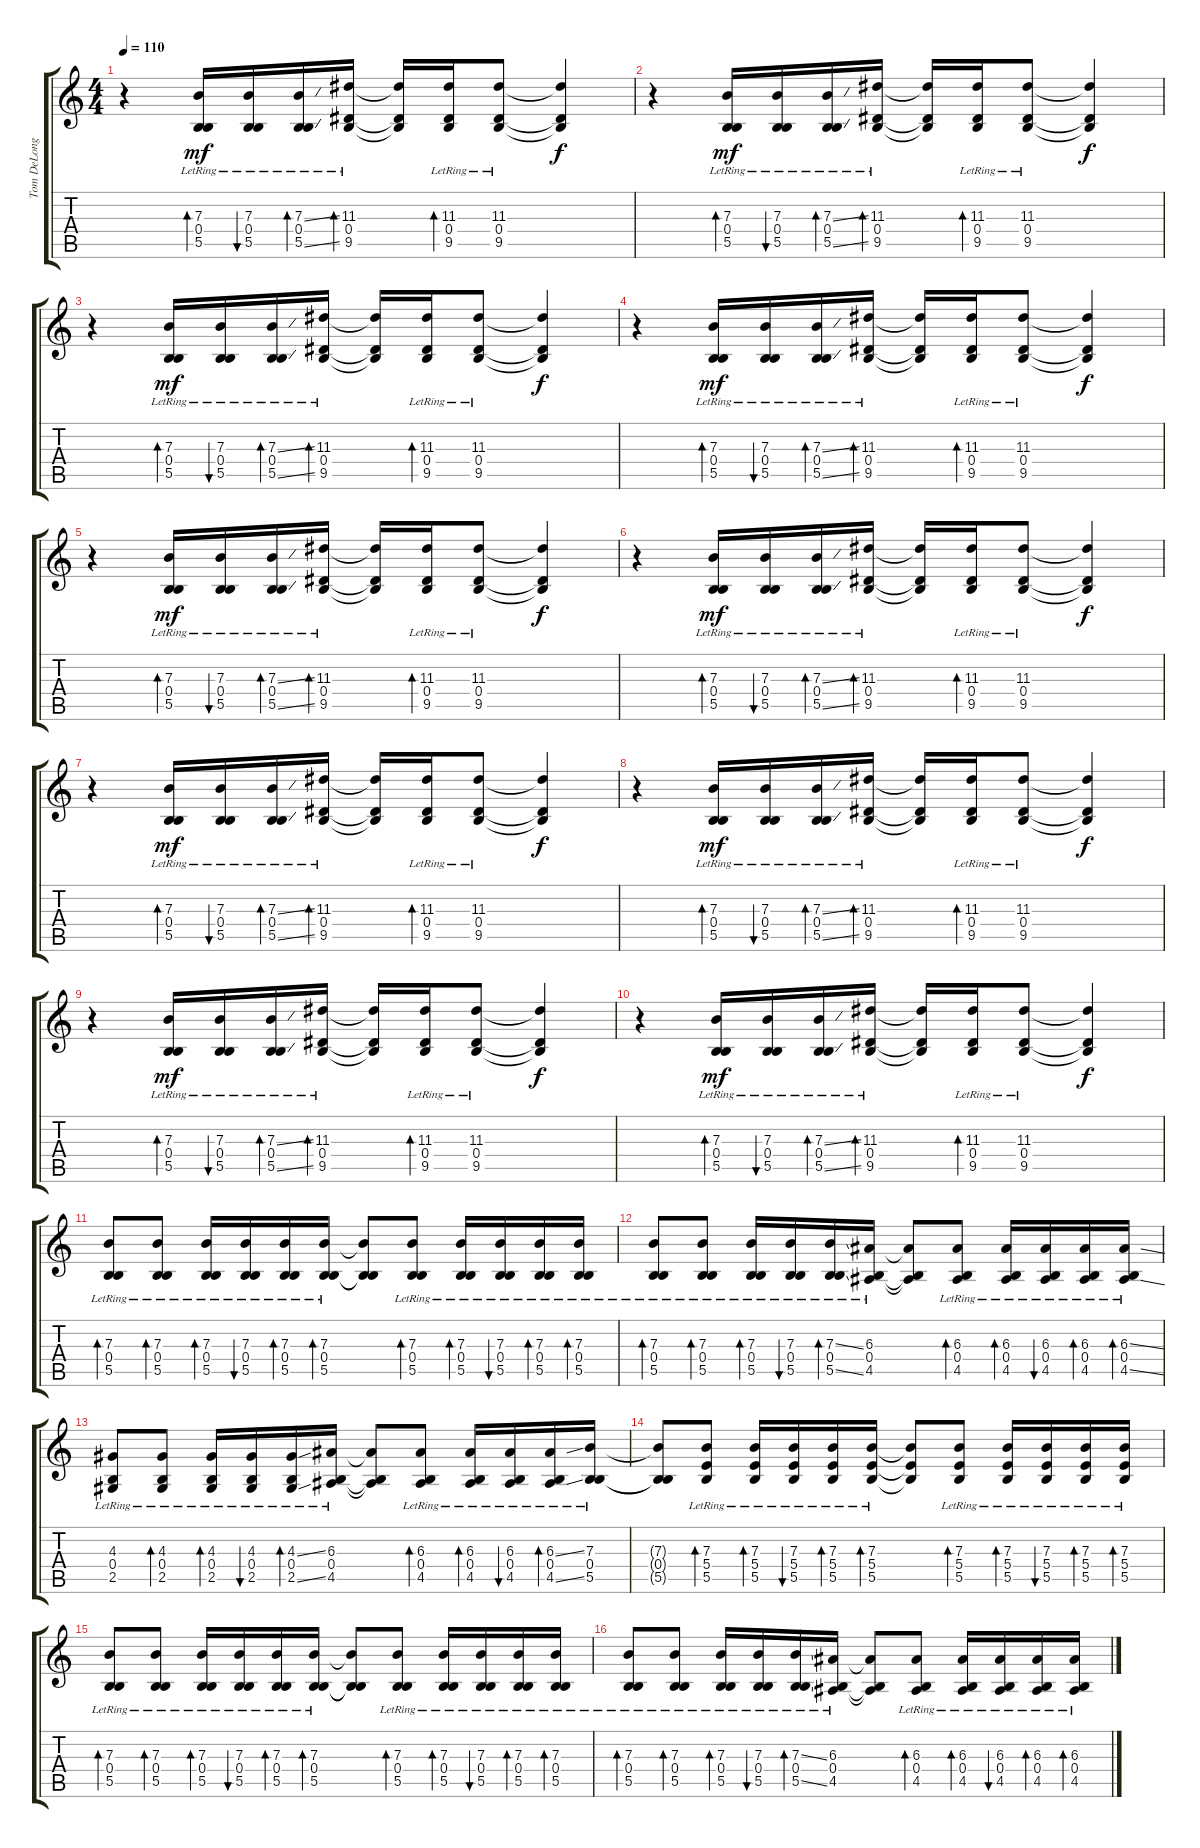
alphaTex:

\track ("Tom DeLonge" "Tom DeLong") {instrument acousticguitarsteel}
\staff {score tabs}
\tuning (Db4 Ab3 E3 B2 Gb2 Db2) {hide}
\ts (4 4)
\tempo 110
\clef g2
\ks c
r.4{dy f} (7.3{lr} 0.4{lr} 5.5{lr}).16{bd 120 dy mf} (7.3{lr} 0.4{lr} 5.5{lr}).16{bu 120} (7.3{ss lr} 0.4{lr} 5.5{ss lr}).16{bd 120} (11.3{lr} 0.4{lr} 9.5{lr}).16{bd 120} (11.3{t} 0.4{t} 9.5{t}).16 (11.3{lr} 0.4{lr} 9.5{lr}).16{bd 120} (11.3{lr} 0.4{lr} 9.5{lr}).8 (11.3{t} 0.4{t} 9.5{t}).4{dy f} |
r.4 (7.3{lr} 0.4{lr} 5.5{lr}).16{bd 120 dy mf} (7.3{lr} 0.4{lr} 5.5{lr}).16{bu 120} (7.3{ss lr} 0.4{lr} 5.5{ss lr}).16{bd 120} (11.3{lr} 0.4{lr} 9.5{lr}).16{bd 120} (11.3{t} 0.4{t} 9.5{t}).16 (11.3{lr} 0.4{lr} 9.5{lr}).16{bd 120} (11.3{lr} 0.4{lr} 9.5{lr}).8 (11.3{t} 0.4{t} 9.5{t}).4{dy f} |
r.4 (7.3{lr} 0.4{lr} 5.5{lr}).16{bd 120 dy mf} (7.3{lr} 0.4{lr} 5.5{lr}).16{bu 120} (7.3{ss lr} 0.4{lr} 5.5{ss lr}).16{bd 120} (11.3{lr} 0.4{lr} 9.5{lr}).16{bd 120} (11.3{t} 0.4{t} 9.5{t}).16 (11.3{lr} 0.4{lr} 9.5{lr}).16{bd 120} (11.3{lr} 0.4{lr} 9.5{lr}).8 (11.3{t} 0.4{t} 9.5{t}).4{dy f} |
r.4 (7.3{lr} 0.4{lr} 5.5{lr}).16{bd 120 dy mf} (7.3{lr} 0.4{lr} 5.5{lr}).16{bu 120} (7.3{ss lr} 0.4{lr} 5.5{ss lr}).16{bd 120} (11.3{lr} 0.4{lr} 9.5{lr}).16{bd 120} (11.3{t} 0.4{t} 9.5{t}).16 (11.3{lr} 0.4{lr} 9.5{lr}).16{bd 120} (11.3{lr} 0.4{lr} 9.5{lr}).8 (11.3{t} 0.4{t} 9.5{t}).4{dy f} |
r.4 (7.3{lr} 0.4{lr} 5.5{lr}).16{bd 120 dy mf} (7.3{lr} 0.4{lr} 5.5{lr}).16{bu 120} (7.3{ss lr} 0.4{lr} 5.5{ss lr}).16{bd 120} (11.3{lr} 0.4{lr} 9.5{lr}).16{bd 120} (11.3{t} 0.4{t} 9.5{t}).16 (11.3{lr} 0.4{lr} 9.5{lr}).16{bd 120} (11.3{lr} 0.4{lr} 9.5{lr}).8 (11.3{t} 0.4{t} 9.5{t}).4{dy f} |
r.4 (7.3{lr} 0.4{lr} 5.5{lr}).16{bd 120 dy mf} (7.3{lr} 0.4{lr} 5.5{lr}).16{bu 120} (7.3{ss lr} 0.4{lr} 5.5{ss lr}).16{bd 120} (11.3{lr} 0.4{lr} 9.5{lr}).16{bd 120} (11.3{t} 0.4{t} 9.5{t}).16 (11.3{lr} 0.4{lr} 9.5{lr}).16{bd 120} (11.3{lr} 0.4{lr} 9.5{lr}).8 (11.3{t} 0.4{t} 9.5{t}).4{dy f} |
r.4 (7.3{lr} 0.4{lr} 5.5{lr}).16{bd 120 dy mf} (7.3{lr} 0.4{lr} 5.5{lr}).16{bu 120} (7.3{ss lr} 0.4{lr} 5.5{ss lr}).16{bd 120} (11.3{lr} 0.4{lr} 9.5{lr}).16{bd 120} (11.3{t} 0.4{t} 9.5{t}).16 (11.3{lr} 0.4{lr} 9.5{lr}).16{bd 120} (11.3{lr} 0.4{lr} 9.5{lr}).8 (11.3{t} 0.4{t} 9.5{t}).4{dy f} |
r.4 (7.3{lr} 0.4{lr} 5.5{lr}).16{bd 120 dy mf} (7.3{lr} 0.4{lr} 5.5{lr}).16{bu 120} (7.3{ss lr} 0.4{lr} 5.5{ss lr}).16{bd 120} (11.3{lr} 0.4{lr} 9.5{lr}).16{bd 120} (11.3{t} 0.4{t} 9.5{t}).16 (11.3{lr} 0.4{lr} 9.5{lr}).16{bd 120} (11.3{lr} 0.4{lr} 9.5{lr}).8 (11.3{t} 0.4{t} 9.5{t}).4{dy f} |
r.4 (7.3{lr} 0.4{lr} 5.5{lr}).16{bd 120 dy mf} (7.3{lr} 0.4{lr} 5.5{lr}).16{bu 120} (7.3{ss lr} 0.4{lr} 5.5{ss lr}).16{bd 120} (11.3{lr} 0.4{lr} 9.5{lr}).16{bd 120} (11.3{t} 0.4{t} 9.5{t}).16 (11.3{lr} 0.4{lr} 9.5{lr}).16{bd 120} (11.3{lr} 0.4{lr} 9.5{lr}).8 (11.3{t} 0.4{t} 9.5{t}).4{dy f} |
r.4 (7.3{lr} 0.4{lr} 5.5{lr}).16{bd 120 dy mf} (7.3{lr} 0.4{lr} 5.5{lr}).16{bu 120} (7.3{ss lr} 0.4{lr} 5.5{ss lr}).16{bd 120} (11.3{lr} 0.4{lr} 9.5{lr}).16{bd 120} (11.3{t} 0.4{t} 9.5{t}).16 (11.3{lr} 0.4{lr} 9.5{lr}).16{bd 120} (11.3{lr} 0.4{lr} 9.5{lr}).8 (11.3{t} 0.4{t} 9.5{t}).4{dy f} |
(7.3{lr} 0.4{lr} 5.5{lr}).8{bd 240} (7.3{lr} 0.4{lr} 5.5{lr}).8{bd 240} (7.3{lr} 0.4{lr} 5.5{lr}).16{bd 120} (7.3{lr} 0.4{lr} 5.5{lr}).16{bu 120} (7.3{lr} 0.4{lr} 5.5{lr}).16{bd 120} (7.3{lr} 0.4{lr} 5.5{lr}).16{bd 120} (7.3{t} 0.4{t} 5.5{t}).8 (7.3{lr} 0.4{lr} 5.5{lr}).8{bd 120} (7.3{lr} 0.4{lr} 5.5{lr}).16{bd 120} (7.3{lr} 0.4{lr} 5.5{lr}).16{bu 120} (7.3{lr} 0.4{lr} 5.5{lr}).16{bd 120} (7.3{lr} 0.4{lr} 5.5{lr}).16{bd 120} |
(7.3{lr} 0.4{lr} 5.5{lr}).8{bd 120} (7.3{lr} 0.4{lr} 5.5{lr}).8{bd 120} (7.3{lr} 0.4{lr} 5.5{lr}).16{bd 120} (7.3{lr} 0.4{lr} 5.5{lr}).16{bu 120} (7.3{ss lr} 0.4{lr} 5.5{ss lr}).16{bd 120} (6.3{lr} 0.4{lr} 4.5{lr}).16 (6.3{t} 0.4{t} 4.5{t}).8 (6.3{lr} 0.4{lr} 4.5{lr}).8{bd 120} (6.3{lr} 0.4{lr} 4.5{lr}).16{bd 120} (6.3{lr} 0.4{lr} 4.5{lr}).16{bu 120} (6.3{lr} 0.4{lr} 4.5{lr}).16{bd 120} (6.3{ss lr} 0.4{lr} 4.5{ss lr}).16{bd 120} |
(4.3{lr} 0.4{lr} 2.5{lr}).8 (4.3{lr} 0.4{lr} 2.5{lr}).8{bd 120} (4.3{lr} 0.4{lr} 2.5{lr}).16{bd 120} (4.3{lr} 0.4{lr} 2.5{lr}).16{bu 120} (4.3{ss lr} 0.4{lr} 2.5{ss lr}).16{bd 120} (6.3{lr} 0.4{lr} 4.5{lr}).16 (6.3{t} 0.4{t} 4.5{t}).8 (6.3{lr} 0.4{lr} 4.5{lr}).8{bd 120} (6.3{lr} 0.4{lr} 4.5{lr}).16{bd 120} (6.3{lr} 0.4{lr} 4.5{lr}).16{bu 120} (6.3{ss lr} 0.4{lr} 4.5{ss lr}).16{bd 120} (7.3{lr} 0.4{lr} 5.5{lr}).16 |
(7.3{t} 0.4{t} 5.5{t}).8 (7.3{lr} 5.4{lr} 5.5{lr}).8{bd 120} (7.3{lr} 5.4{lr} 5.5{lr}).16{bd 120} (7.3{lr} 5.4{lr} 5.5{lr}).16{bu 120} (7.3{lr} 5.4{lr} 5.5{lr}).16{bd 120} (7.3{lr} 5.4{lr} 5.5{lr}).16{bd 120} (7.3{t} 5.4{t} 5.5{t}).8 (7.3{lr} 5.4{lr} 5.5{lr}).8{bd 120} (7.3{lr} 5.4{lr} 5.5{lr}).16{bd 120} (7.3{lr} 5.4{lr} 5.5{lr}).16{bu 120} (7.3{lr} 5.4{lr} 5.5{lr}).16{bd 120} (7.3{lr} 5.4{lr} 5.5{lr}).16{bd 120} |
(7.3{lr} 0.4{lr} 5.5{lr}).8{bd 240} (7.3{lr} 0.4{lr} 5.5{lr}).8{bd 240} (7.3{lr} 0.4{lr} 5.5{lr}).16{bd 120} (7.3{lr} 0.4{lr} 5.5{lr}).16{bu 120} (7.3{lr} 0.4{lr} 5.5{lr}).16{bd 120} (7.3{lr} 0.4{lr} 5.5{lr}).16{bd 120} (7.3{t} 0.4{t} 5.5{t}).8 (7.3{lr} 0.4{lr} 5.5{lr}).8{bd 120} (7.3{lr} 0.4{lr} 5.5{lr}).16{bd 120} (7.3{lr} 0.4{lr} 5.5{lr}).16{bu 120} (7.3{lr} 0.4{lr} 5.5{lr}).16{bd 120} (7.3{lr} 0.4{lr} 5.5{lr}).16{bd 120} |
(7.3{lr} 0.4{lr} 5.5{lr}).8{bd 120} (7.3{lr} 0.4{lr} 5.5{lr}).8{bd 120} (7.3{lr} 0.4{lr} 5.5{lr}).16{bd 120} (7.3{lr} 0.4{lr} 5.5{lr}).16{bu 120} (7.3{ss lr} 0.4{lr} 5.5{ss lr}).16{bd 120} (6.3{lr} 0.4{lr} 4.5{lr}).16 (6.3{t} 0.4{t} 4.5{t}).8 (6.3{lr} 0.4{lr} 4.5{lr}).8{bd 120} (6.3{lr} 0.4{lr} 4.5{lr}).16{bd 120} (6.3{lr} 0.4{lr} 4.5{lr}).16{bu 120} (6.3{lr} 0.4{lr} 4.5{lr}).16{bd 120} (6.3{ss lr} 0.4{lr} 4.5{ss lr}).16{bd 120}
